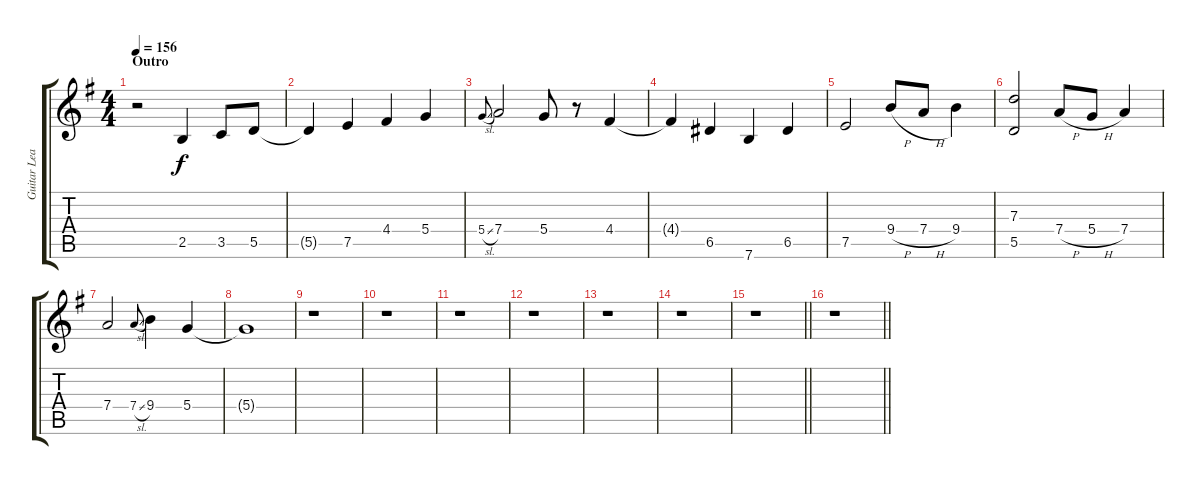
\track ("Guitar Lead 2 (Clean)" "Guitar Lea") {instrument acousticguitarsteel}
\staff {score tabs}
\tuning (E4 B3 G3 D3 A2 E2) {hide}
\ts (4 4)
\section ("" "Outro")
\tempo 156
\clef g2
\ks g
r.2{txt "" dy f} 2.5.4{beam merge} 3.5.8 5.5.8 |
5.5{t}.4 7.5.4 4.4.4 5.4.4 |
5.4{sl}.8{gr onbeat} 7.4.2 5.4.8 r.8 4.4.4 |
4.4{t}.4 6.5.4 7.6.4 6.5.4 |
7.5.2 9.4{h}.8 7.4{h}.8 9.4.4 |
(7.3 5.5).2 7.4{h}.8 5.4{h}.8 7.4.4 |
7.4.2 7.4{sl}.8{gr onbeat} 9.4.4 5.4.4 |
5.4{t}.1 |
r.1 |
r.1 |
r.1 |
r.1 |
r.1 |
r.1 |
\barLineRight lightlight
r.1 |
\barLineRight lightlight
r.1
